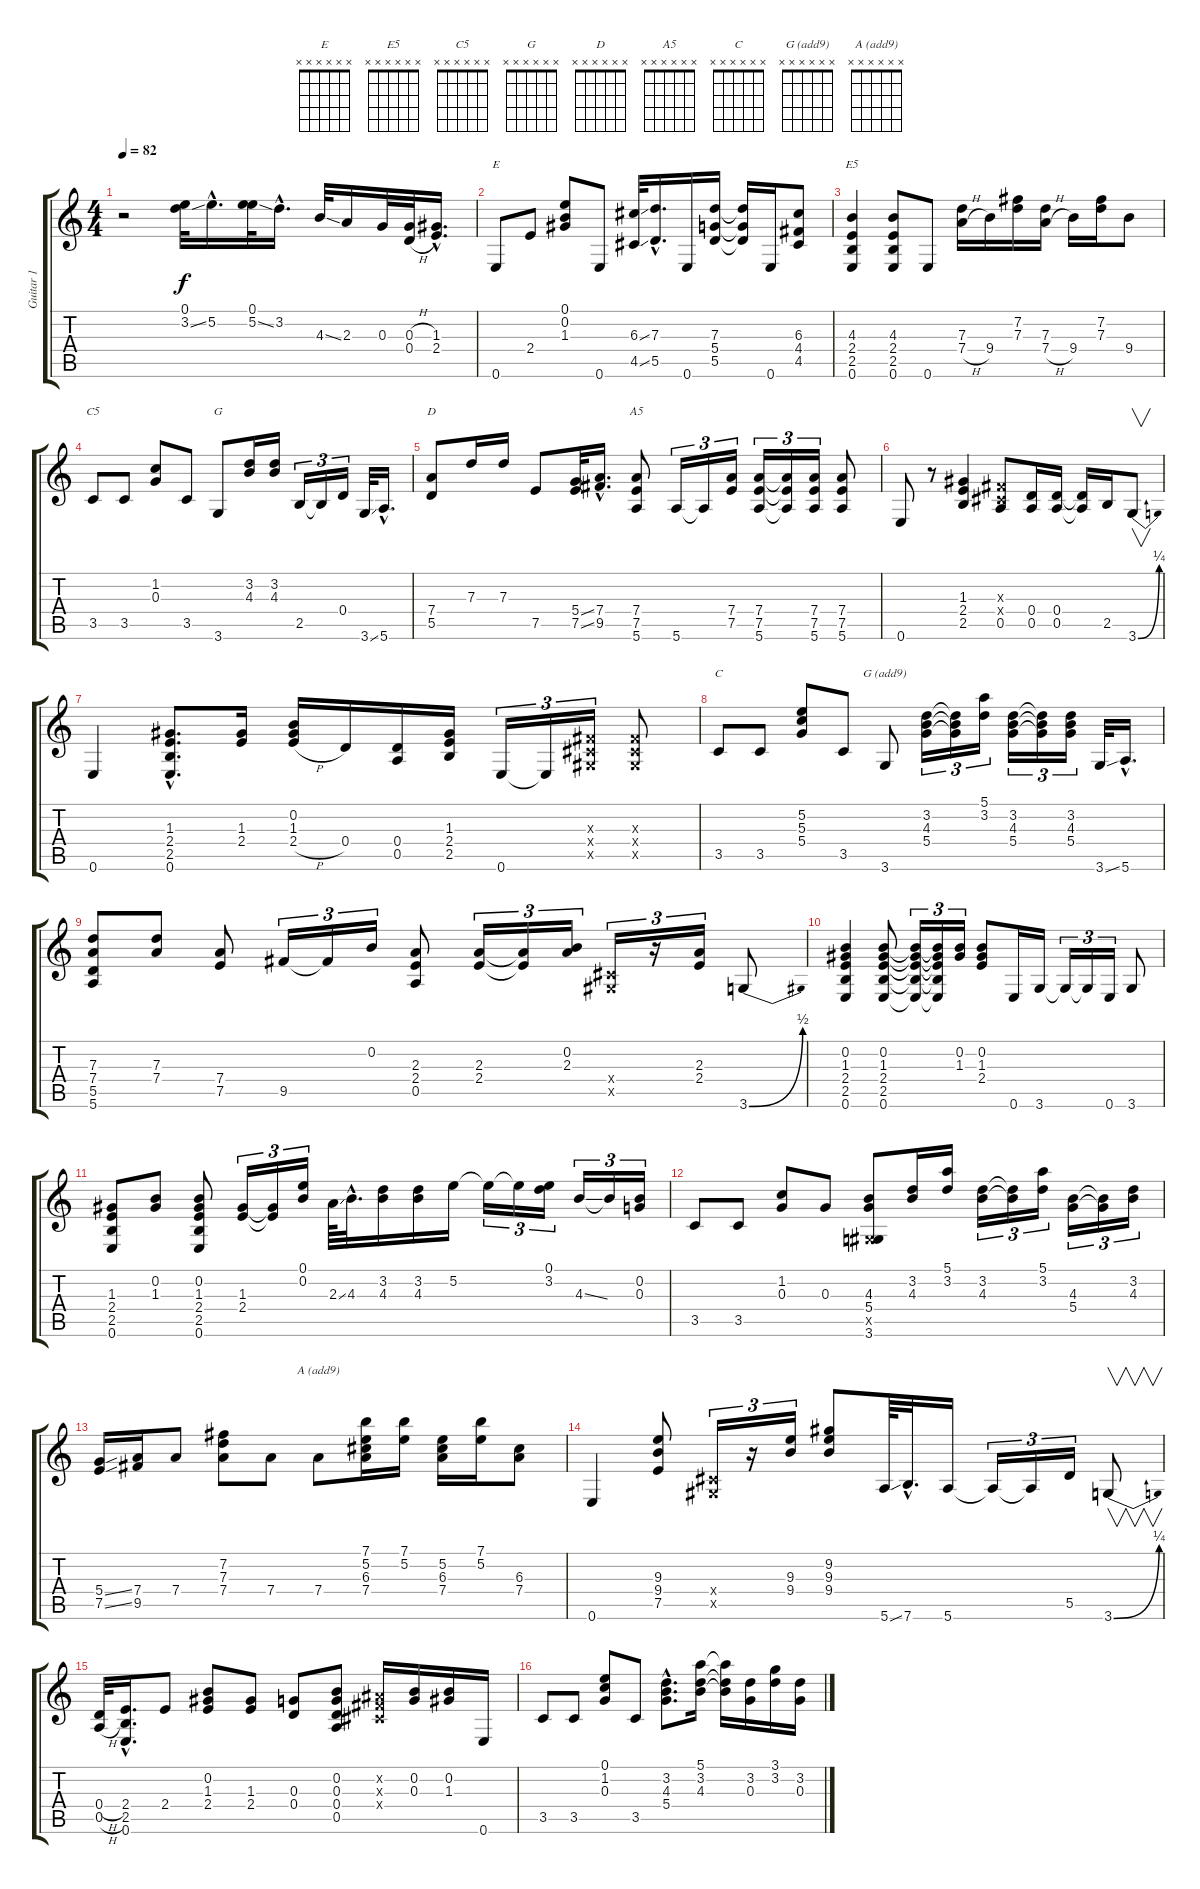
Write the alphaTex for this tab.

\track ("Guitar 1" "Guitar 1") {instrument electricguitarclean}
\staff {score tabs}
\tuning (E4 B3 G3 D3 A2 E2) {hide}
\chord ("E" x x x x x x) {firstfret 0}
\chord ("E5" x x x x x x) {firstfret 0}
\chord ("C5" x x x x x x) {firstfret 0}
\chord ("G" x x x x x x) {firstfret 0}
\chord ("D" x x x x x x) {firstfret 0}
\chord ("A5" x x x x x x) {firstfret 0}
\chord ("C" x x x x x x) {firstfret 0}
\chord ("G (add9)" x x x x x x) {firstfret 0}
\chord ("A (add9)" x x x x x x) {firstfret 0}
\ts (4 4)
\tempo 82
\clef g2
\ks c
r.2{dy f instrument electricguitarclean} (0.1 3.2{ss}).32 5.2{hac}.16{d} (0.1 5.2{ss}).32 3.2{hac}.16{d} 4.3{ss}.32 2.3.16 0.3.32 (0.3{h} 0.4{h}).32 (1.3{hac} 2.4{hac}).16{d} |
0.6.8{ch "E"} 2.4.8 (0.1 0.2 1.3).8 0.6.8 (6.3{ss} 4.5{ss}).32 (7.3{hac} 5.5{hac}).16{d} 0.6.16 (7.3 5.4 5.5).16 (7.3{t} 5.4{t} 5.5{t}).16 0.6.16 (6.3 4.4 4.5).8 |
(4.3 2.4 2.5 0.6).4{ch "E5"} (4.3 2.4 2.5 0.6).8 0.6.8 (7.3 7.4{h}).16 9.4.16 (7.2 7.3).16 (7.3 7.4{h}).16 9.4.16 (7.2 7.3).16 9.4.8 |
3.5.8{ch "C5"} 3.5.8 (1.2 0.3).8 3.5.8 3.6.8{ch "G"} (3.2 4.3).16 (3.2 4.3).16 2.5.16{tu (3 2)} 2.5{t}.16{tu (3 2)} 0.4.16{tu (3 2)} 3.6{ss}.32 5.6{hac}.16{d} |
(7.4 5.5).8{ch "D"} 7.3.16 7.3.16 7.5.8 (5.4{ss} 7.5{ss}).32 (7.4{hac} 9.5{hac}).16{d} (7.4 7.5 5.6).8{ch "A5"} 5.6.16{tu (3 2)} 5.6{t}.16{tu (3 2)} (7.4 7.5).16{tu (3 2)} (7.4 7.5 5.6).16{tu (3 2)} (7.4{t} 7.5{t} 5.6{t}).16{tu (3 2)} (7.4 7.5 5.6).16{tu (3 2)} (7.4 7.5 5.6).8 |
0.6.8 r.8 (1.3 2.4 2.5).4 (-1.3{x} -1.4{x} 0.5).8 (0.4 0.5).16 (0.4 0.5).16 (0.4{t} 0.5{t}).16 2.5.16 3.6{be (bend 0 0 60 1)}.8{v} |
0.6.4 (1.3{hac} 2.4{hac} 2.5{hac} 0.6{hac}).8{d} (1.3 2.4).16 (0.2 1.3 2.4{h}).16 0.4.16 (0.4 0.5).16 (1.3 2.4 2.5).16 0.6.16{tu (3 2)} 0.6{t}.16{tu (3 2)} (-1.3{x} -1.4{x} -1.5{x}).16{tu (3 2)} (-1.3{x} -1.4{x} -1.5{x}).8 |
3.5.8{ch "C"} 3.5.8 (5.2 5.3 5.4).8 3.5.8 3.6.8{ch "G (add9)"} (3.2 4.3 5.4).16{tu (3 2)} (3.2{t} 4.3{t} 5.4{t}).16{tu (3 2)} (5.1 3.2).16{tu (3 2)} (3.2 4.3 5.4).16{tu (3 2)} (3.2{t} 4.3{t} 5.4{t}).16{tu (3 2)} (3.2 4.3 5.4).16{tu (3 2)} 3.6{ss}.32 5.6{hac}.16{d} |
(7.3 7.4 5.5 5.6).8 (7.3 7.4).8 (7.4 7.5).8 9.5.16{tu (3 2)} 9.5{t}.16{tu (3 2)} 0.2.16{tu (3 2)} (2.3 2.4 0.5).8 (2.3 2.4).16{tu (3 2)} (2.3{t} 2.4{t}).16{tu (3 2)} (0.2 2.3).16{tu (3 2)} (-1.4{x} -1.5{x}).16{tu (3 2)} r.16{tu (3 2)} (2.3 2.4).16{tu (3 2)} 3.6{be (bend 0 0 60 2)}.8 |
(0.2 1.3 2.4 2.5 0.6).4 (0.2 1.3 2.4 2.5 0.6).8 (0.2{t} 1.3{t} 2.4{t} 2.5{t} 0.6{t}).16{tu (3 2)} (0.2{t} 1.3{t} 2.4{t} 2.5{t} 0.6{t}).16{tu (3 2)} (0.2 1.3).16{tu (3 2)} (0.2 1.3 2.4).8 0.6.16 3.6.16 3.6{t}.16{tu (3 2)} 3.6{t}.16{tu (3 2)} 0.6.16{tu (3 2)} 3.6.8 |
(1.3 2.4 2.5 0.6).8 (0.2 1.3).8 (0.2 1.3 2.4 2.5 0.6).8 (1.3 2.4).16{tu (3 2)} (1.3{t} 2.4{t}).16{tu (3 2)} (0.1 0.2).16{tu (3 2)} 2.3{ss}.64 4.3{hac}.32{d} (3.2 4.3).16 (3.2 4.3).16 5.2.16 5.2{t}.16{tu (3 2)} 5.2{t}.16{tu (3 2)} (0.1 3.2).16{tu (3 2)} 4.3{ss}.16{tu (3 2)} 4.3{t}.16{tu (3 2)} (0.2 0.3).16{tu (3 2)} |
3.5.8 3.5.8 (1.2 0.3).8 0.3.8 (4.3 5.4 -1.5{x} 3.6).8 (3.2 4.3).16 (5.1 3.2).16 (3.2 4.3).16{tu (3 2)} (3.2{t} 4.3{t}).16{tu (3 2)} (5.1 3.2).16{tu (3 2)} (4.3 5.4).16{tu (3 2)} (4.3{t} 5.4{t}).16{tu (3 2)} (3.2 4.3).16{tu (3 2)} |
(5.4{ss} 7.5{ss}).16 (7.4 9.5).16 7.4.8 (7.2 7.3 7.4).8 7.4.8 7.4.8{ch "A (add9)"} (7.1 5.2 6.3 7.4).16 (7.1 5.2).16 (5.2 6.3 7.4).16 (7.1 5.2).16 (6.3 7.4).8 |
0.6.4 (9.3 9.4 7.5).8 (-1.4{x} -1.5{x}).16{tu (3 2)} r.16{tu (3 2)} (9.3 9.4).16{tu (3 2)} (9.2 9.3 9.4).8 5.6{ss}.64 7.6{hac}.32{d} 5.6.16 5.6{t}.16{tu (3 2)} 5.6{t}.16{tu (3 2)} 5.5.16{tu (3 2)} 3.6{be (bend 0 0 60 1)}.8{v} |
(0.4{h} 0.5{h}).32 (2.4{hac} 2.5{hac} 0.6{hac}).16{d} 2.4.8 (0.2 1.3 2.4).8 (1.3 2.4).8 (0.3 0.4).8 (0.2 0.3 0.4 0.5).8 (-1.2{x} -1.3{x} -1.4{x}).16 (0.2 0.3).16 (0.2 1.3).16 0.6.16 |
3.5.8 3.5.8 (0.1 1.2 0.3).8 3.5.8 (3.2{hac} 4.3{hac} 5.4{hac}).8{d} (5.1 3.2 4.3).16 (5.1{t} 3.2{t} 4.3{t}).16 (3.2 0.3).16 (3.1 3.2).16 (3.2 0.3).16
